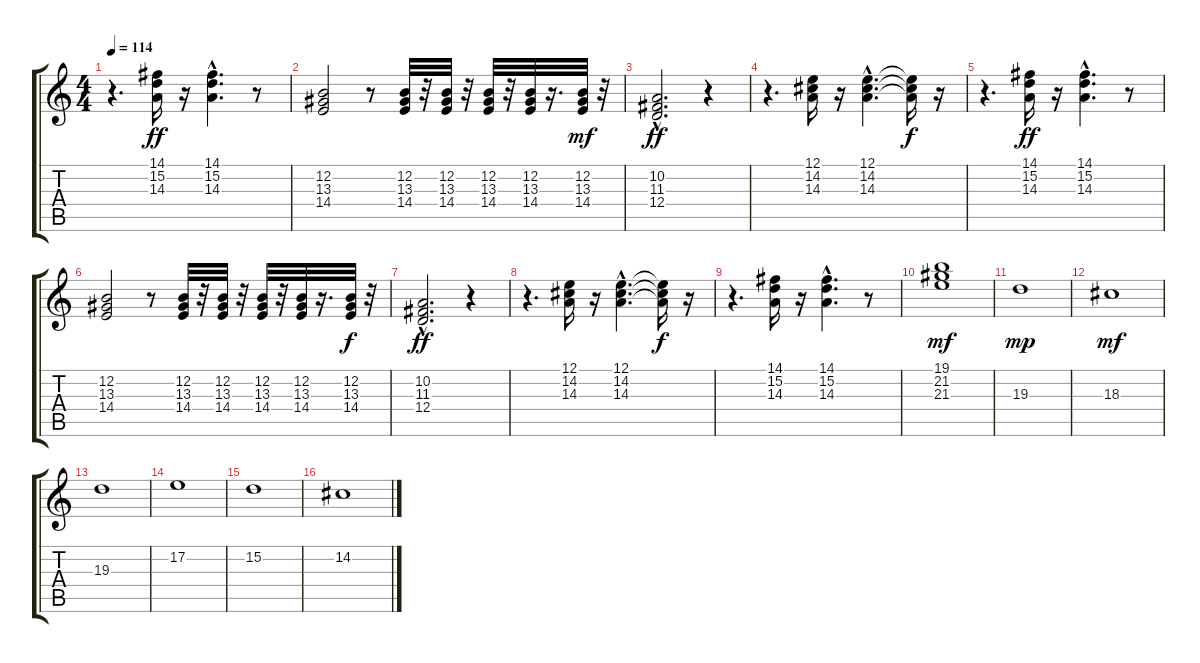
\track "" {instrument synthbrass1}
\staff {score tabs}
\tuning (E4 B3 G3 D3 A2 E2) {hide}
\ts (4 4)
\tempo 114
\clef g2
\ks c
r.4{d dy f} (14.1 15.2 14.3).16{dy ff} r.16 (14.1{hac} 15.2{hac} 14.3{hac}).4{d} r.8 |
(12.2 13.3 14.4).2 r.8 (12.2 13.3 14.4).32 r.32 (12.2 13.3 14.4).32 r.32 (12.2 13.3 14.4).32 r.32 (12.2 13.3 14.4).32 r.16{d} (12.2 13.3 14.4).32{dy mf} r.32 |
(10.2{hac} 11.3{hac} 12.4{hac}).2{d dy ff} r.4 |
r.4{d} (12.1 14.2 14.3).16 r.16 (12.1{hac} 14.2{hac} 14.3{hac}).4{d} (12.1{t} 14.2{t} 14.3{t}).16{dy f} r.16 |
r.4{d} (14.1 15.2 14.3).16{dy ff} r.16 (14.1{hac} 15.2{hac} 14.3{hac}).4{d} r.8 |
(12.2 13.3 14.4).2 r.8 (12.2 13.3 14.4).32 r.32 (12.2 13.3 14.4).32 r.32 (12.2 13.3 14.4).32 r.32 (12.2 13.3 14.4).32 r.16{d} (12.2 13.3 14.4).32{dy f} r.32 |
(10.2{hac} 11.3{hac} 12.4{hac}).2{d dy ff} r.4 |
r.4{d} (12.1 14.2 14.3).16 r.16 (12.1{hac} 14.2{hac} 14.3{hac}).4{d} (12.1{t} 14.2{t} 14.3{t}).16{dy f} r.16 |
r.4{d} (14.1 15.2 14.3).16 r.16 (14.1{hac} 15.2{hac} 14.3{hac}).4{d} r.8 |
(19.1 21.2 21.3).1{dy mf} |
19.3.1{dy mp} |
18.3.1{dy mf} |
19.3.1 |
17.2.1 |
15.2.1 |
14.2.1
